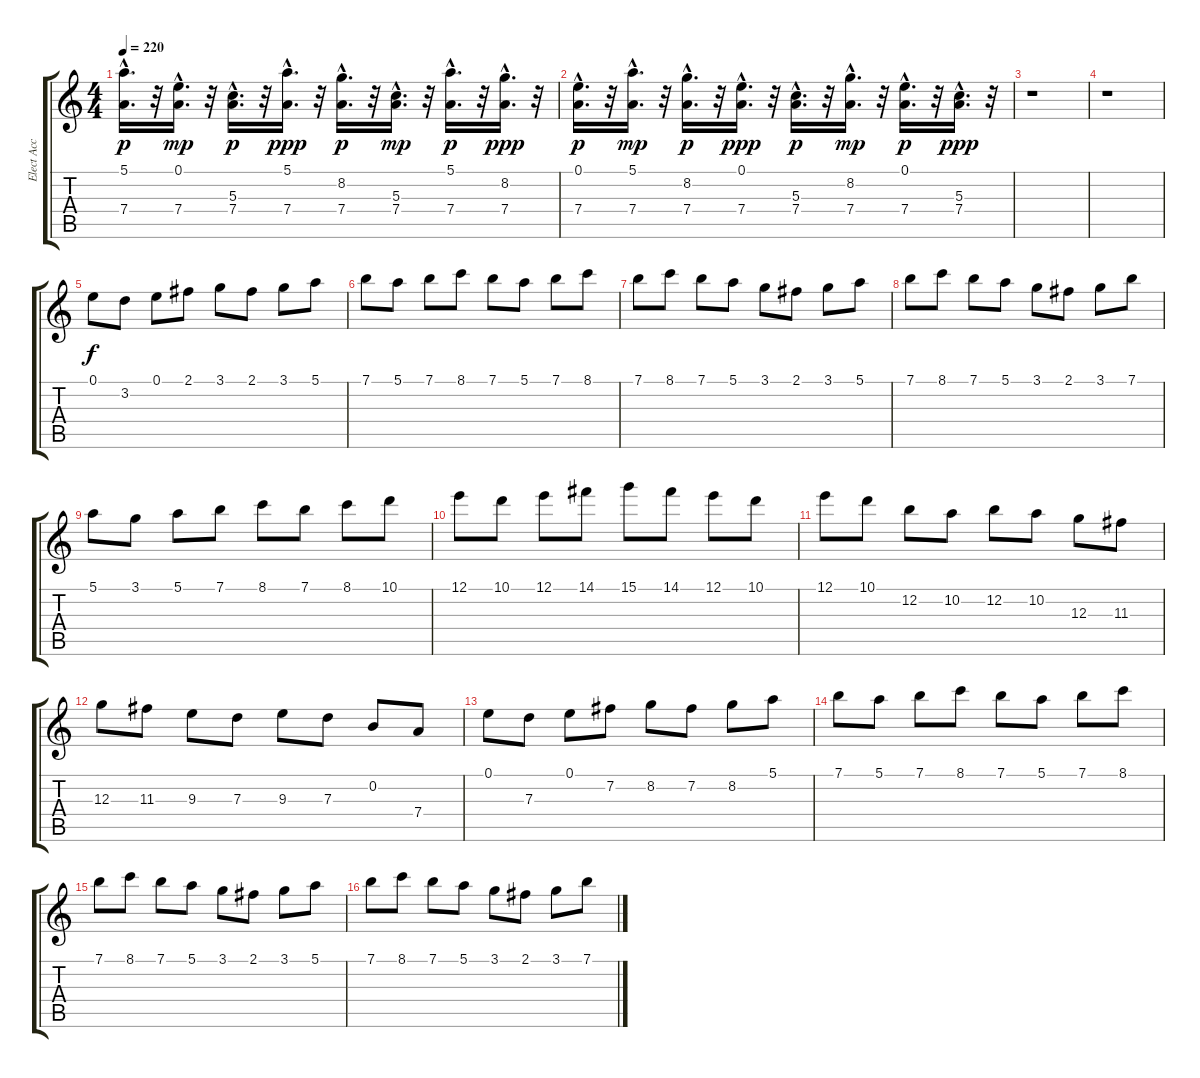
\track ("Elect Acc 2" "Elect Acc ") {instrument synthbass2}
\staff {score tabs}
\tuning (E4 B3 G3 D3 A2 E2) {hide}
\ts (4 4)
\tempo 220
\clef g2
\ks c
(5.1{hac} 7.4{hac}).16{d dy p} r.32 (0.1{hac} 7.4{hac}).16{d dy mp} r.32 (5.3{hac} 7.4{hac}).16{d dy p} r.32 (5.1{hac} 7.4{hac}).16{d dy ppp} r.32 (8.2{hac} 7.4{hac}).16{d dy p} r.32 (5.3{hac} 7.4{hac}).16{d dy mp} r.32 (5.1{hac} 7.4{hac}).16{d dy p} r.32 (8.2{hac} 7.4{hac}).16{d dy ppp} r.32 |
(0.1{hac} 7.4{hac}).16{d dy p} r.32 (5.1{hac} 7.4{hac}).16{d dy mp} r.32 (8.2{hac} 7.4{hac}).16{d dy p} r.32 (0.1{hac} 7.4{hac}).16{d dy ppp} r.32 (5.3{hac} 7.4{hac}).16{d dy p} r.32 (8.2{hac} 7.4{hac}).16{d dy mp} r.32 (0.1{hac} 7.4{hac}).16{d dy p} r.32 (5.3{hac} 7.4{hac}).16{d dy ppp} r.32 |
r.1 |
r.1 |
0.1.8{dy f volume 9} 3.2.8 0.1.8 2.1.8 3.1.8 2.1.8 3.1.8 5.1.8 |
7.1.8 5.1.8 7.1.8 8.1.8 7.1.8 5.1.8 7.1.8 8.1.8 |
7.1.8 8.1.8 7.1.8 5.1.8 3.1.8 2.1.8 3.1.8 5.1.8 |
7.1.8 8.1.8 7.1.8 5.1.8 3.1.8 2.1.8 3.1.8 7.1.8 |
5.1.8 3.1.8 5.1.8 7.1.8 8.1.8 7.1.8 8.1.8 10.1.8 |
12.1.8 10.1.8 12.1.8 14.1.8 15.1.8 14.1.8 12.1.8 10.1.8 |
12.1.8 10.1.8 12.2.8 10.2.8 12.2.8 10.2.8 12.3.8 11.3.8 |
12.3.8 11.3.8 9.3.8 7.3.8 9.3.8 7.3.8 0.2.8 7.4.8 |
0.1.8 7.3.8 0.1.8 7.2.8 8.2.8 7.2.8 8.2.8 5.1.8 |
7.1.8 5.1.8 7.1.8 8.1.8 7.1.8 5.1.8 7.1.8 8.1.8 |
7.1.8 8.1.8 7.1.8 5.1.8 3.1.8 2.1.8 3.1.8 5.1.8 |
7.1.8 8.1.8 7.1.8 5.1.8 3.1.8 2.1.8 3.1.8 7.1.8
